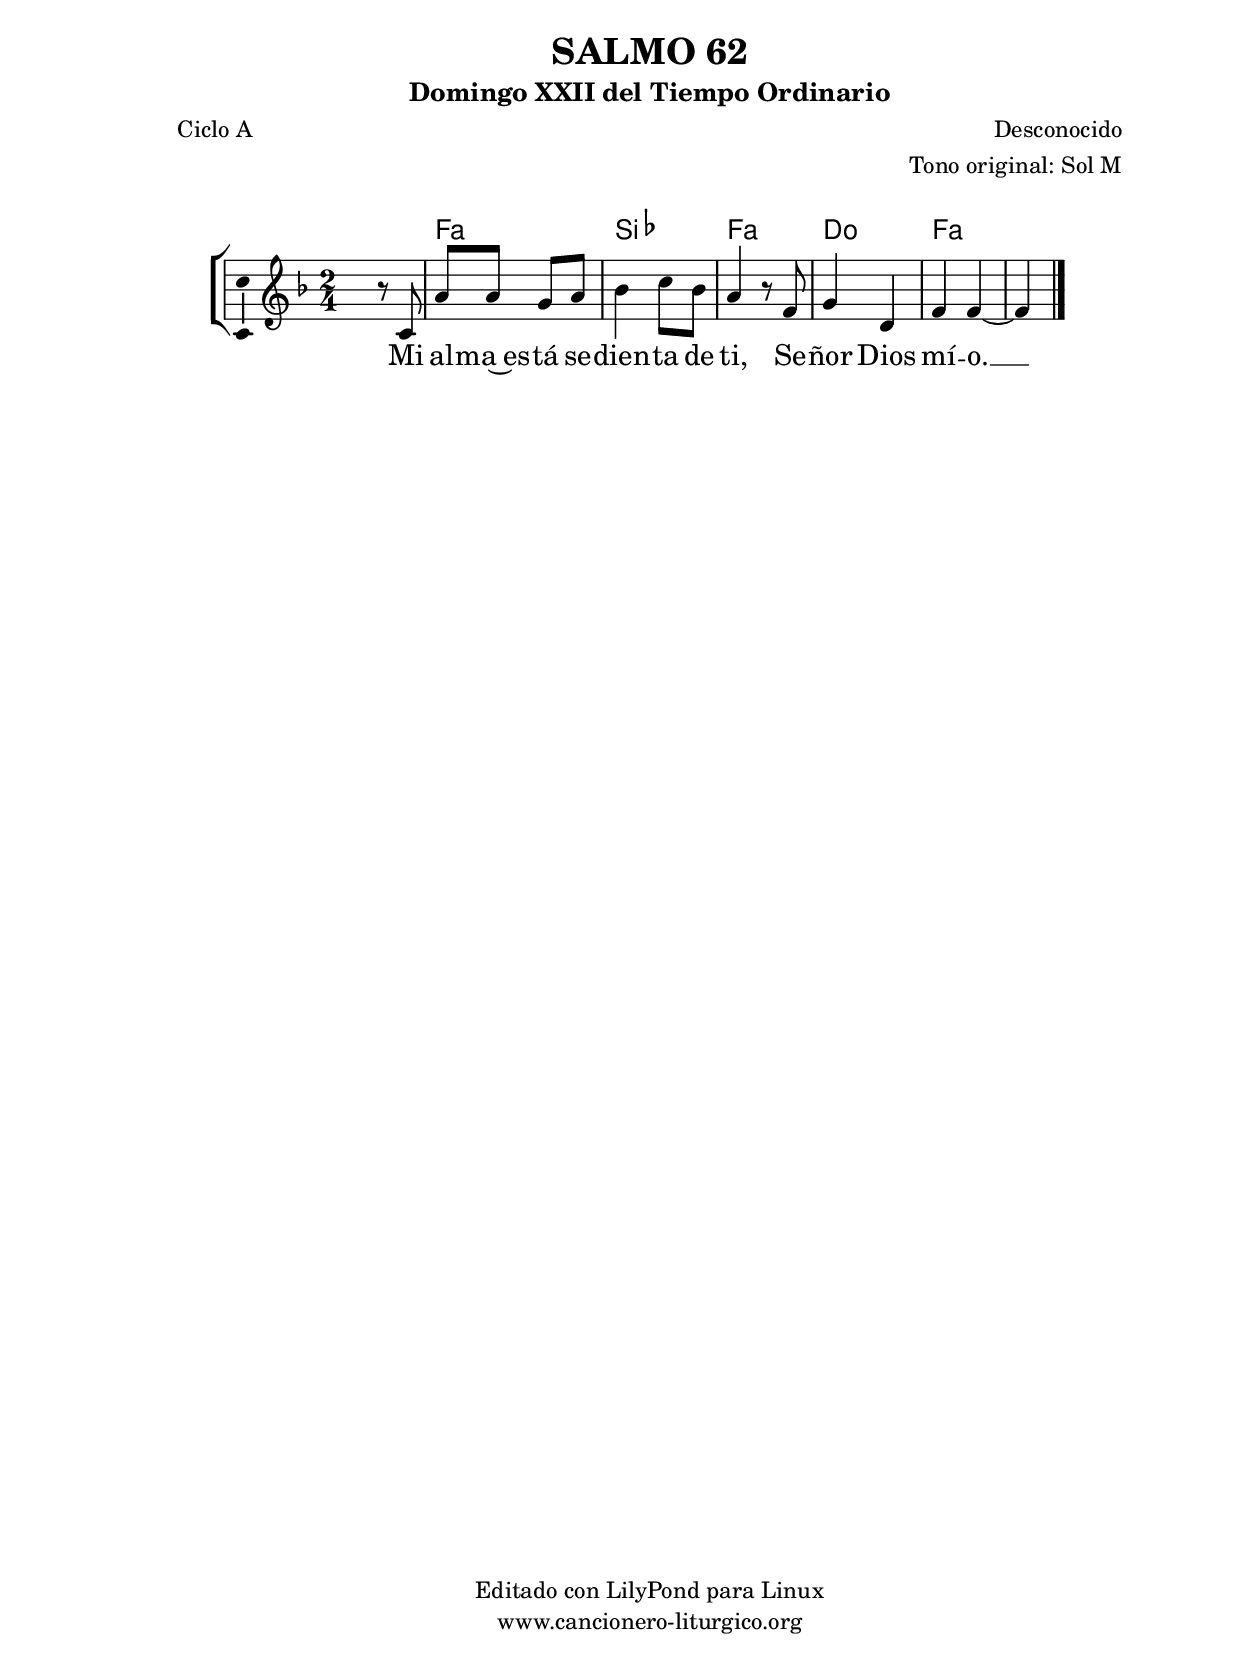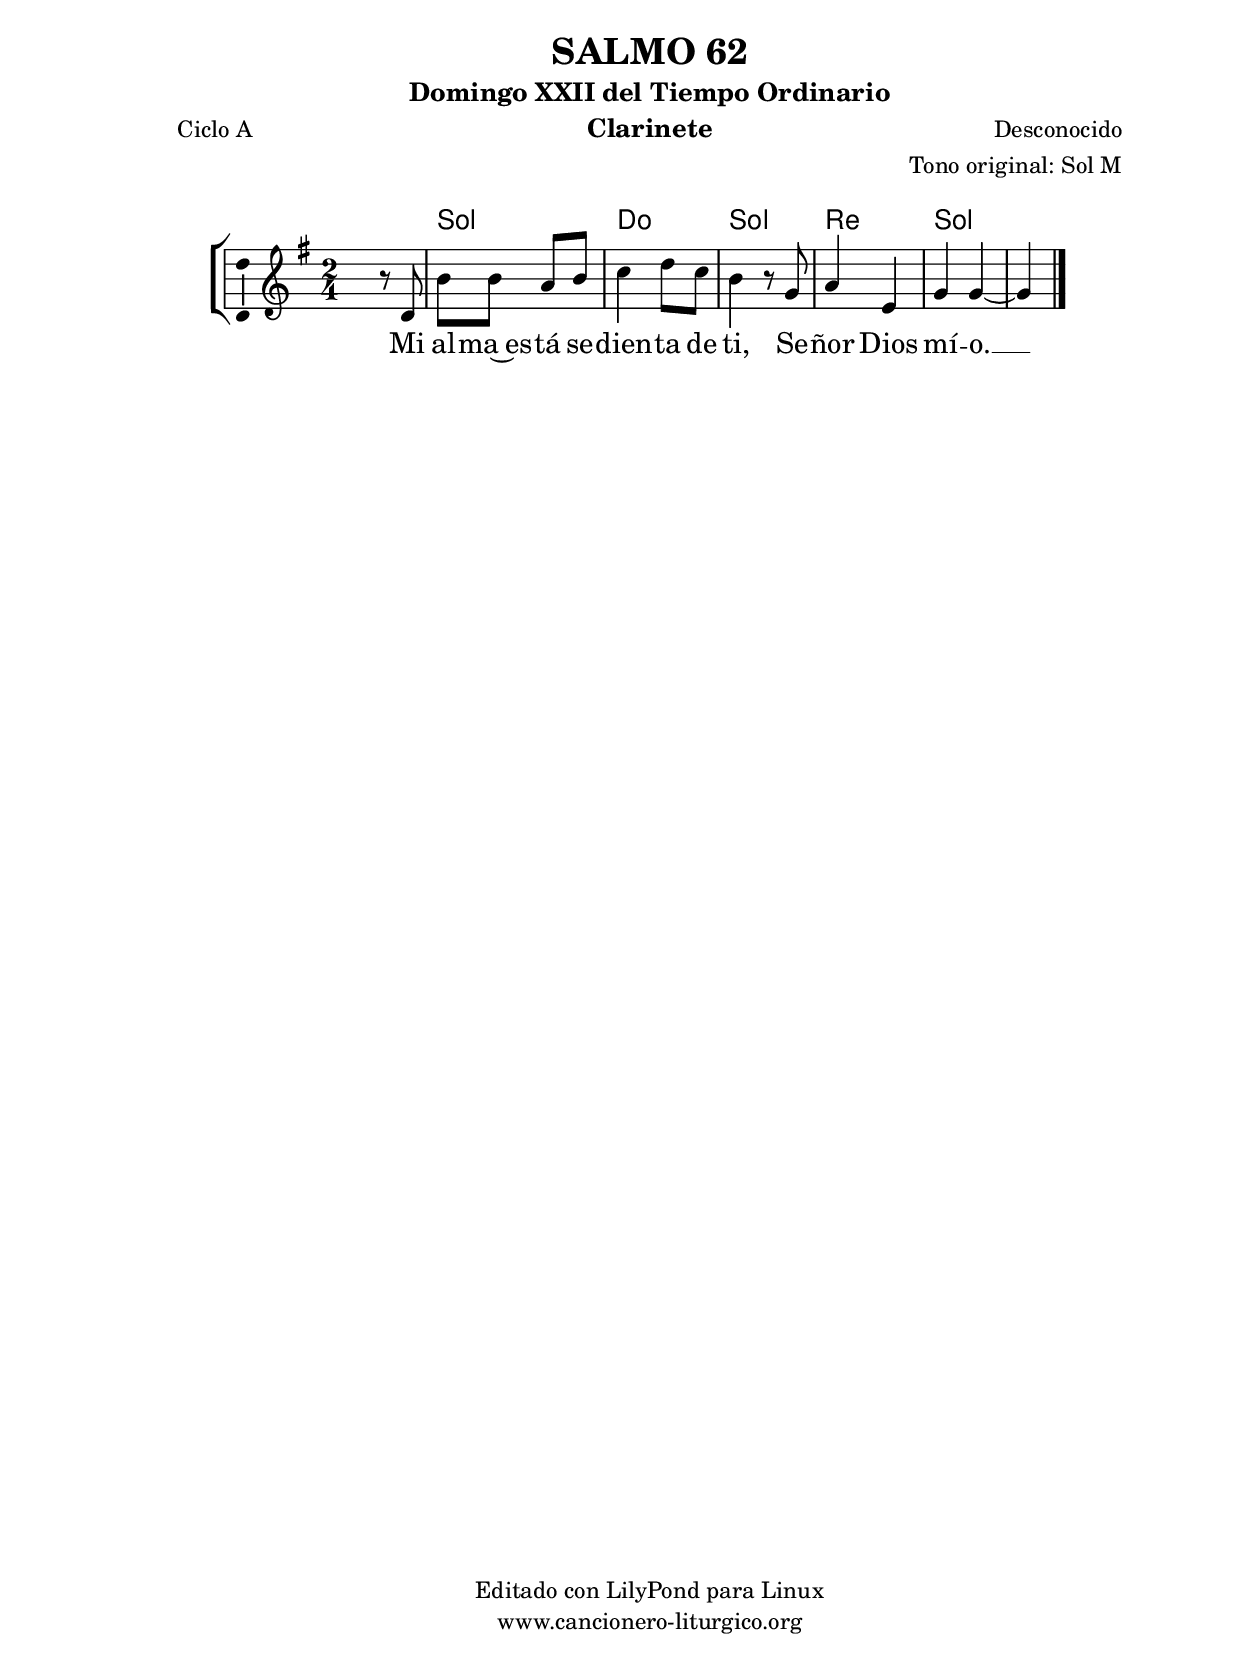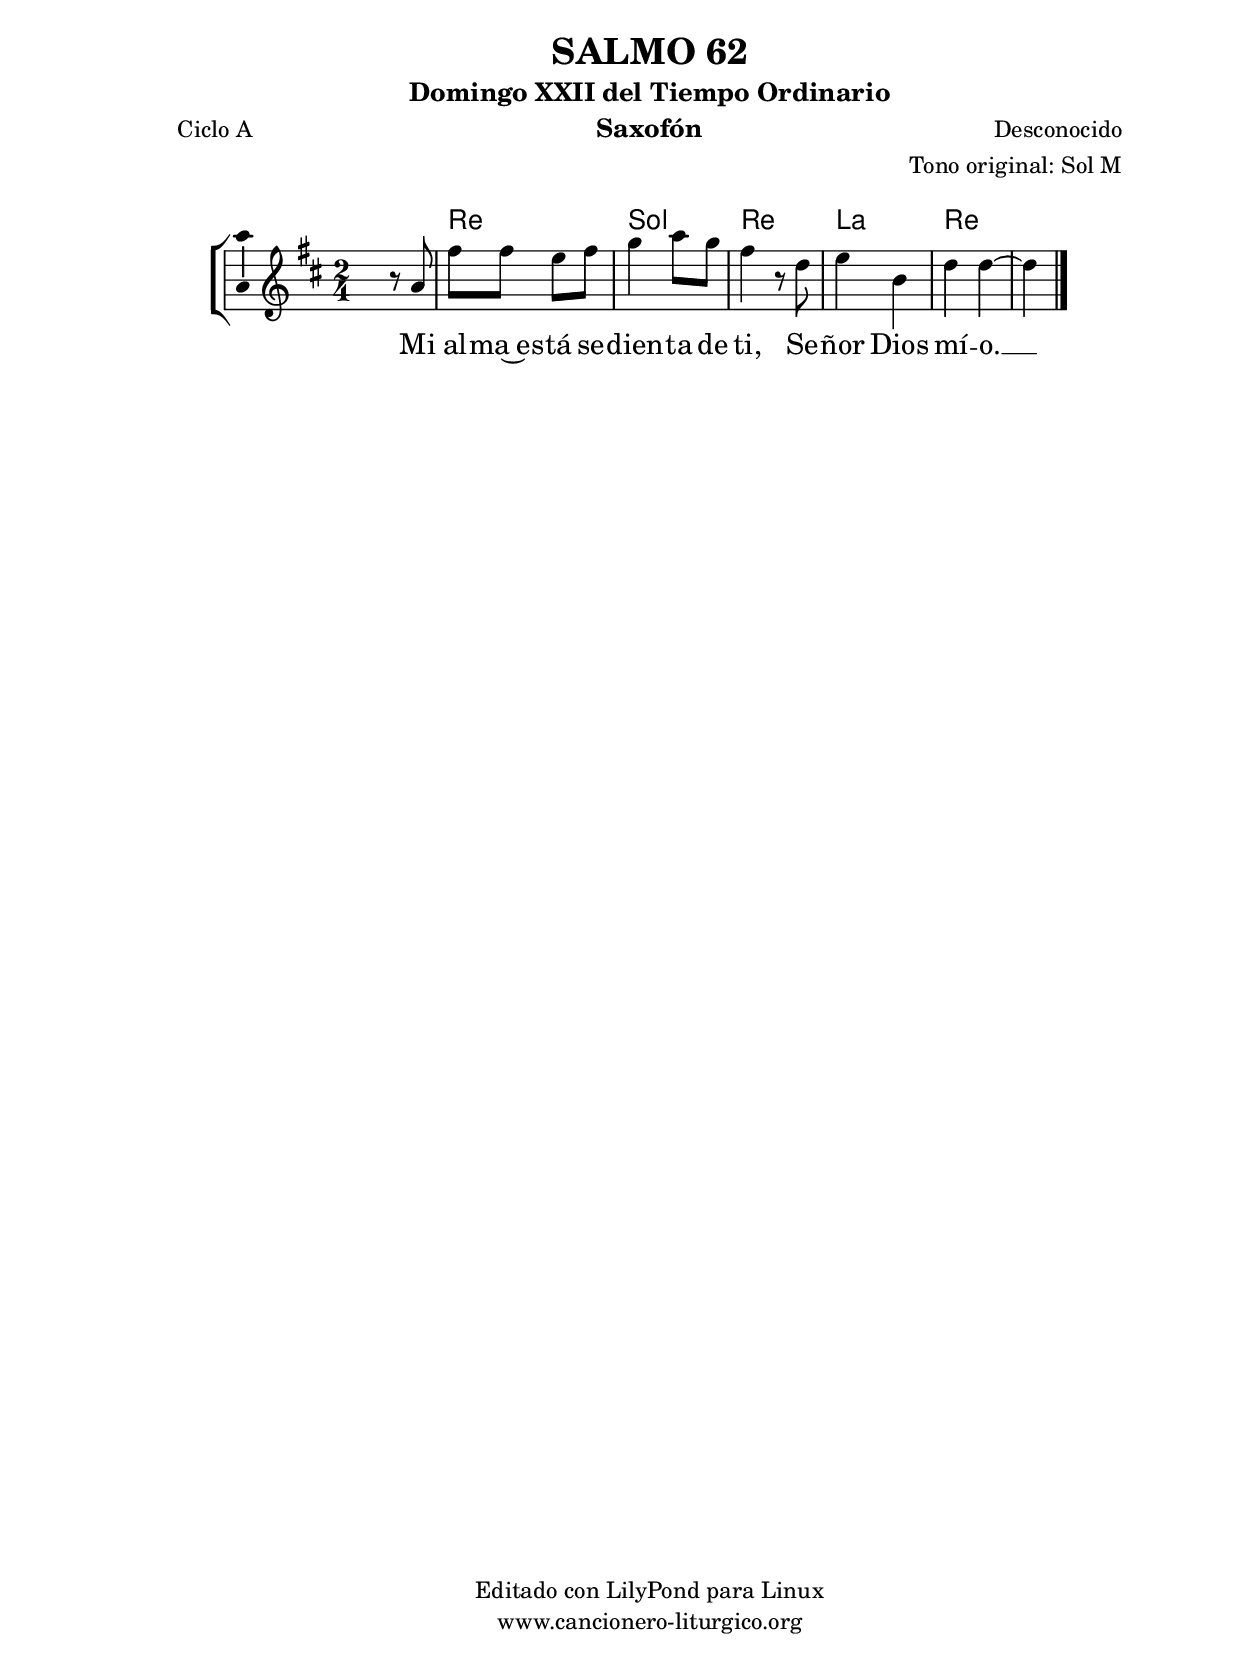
%
%para convertir .midi en .wav:
%timidity filename.midi -Ow -o finename.wav
%
%
%Para convertir de .wav a .mp3:
%lame -h -m j filename.wav
%
%
%para escuchar el midi:
%timidity nombrefichero.midi
%


%versión de lilypond para la que se ha escrito esta partitura:
\version "2.16.0"

	%Tamaño papel
	#(set-default-paper-size "a4")
	%Tamaño partitura
	#(set-global-staff-size 20)
	%No responde al pulsar sobre una nota
	#(ly:set-option 'point-and-click #f)

%parámetros del encabezamiento:
\header {
	title = "SALMO 62"
	subtitle = "Domingo XXII del Tiempo Ordinario"
	composer = "Desconocido"
	poet = "Ciclo A"
	meter = ""
	arranger = "Tono original: Sol M"
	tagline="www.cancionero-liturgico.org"
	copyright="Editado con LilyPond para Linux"
	tiempo = "Ordinario"
	usos = "Salmo"
	letra = "Mi alma está sedienta de ti, Señor, Dios mío."
	}

%parámetros asociados al papel:
\paper  {
	oddHeaderMarkup = \markup {\fill-line { \on-the-fly #not-first-page \fromproperty #'header:title \on-the-fly #not-first-page \fromproperty #'header:composer }}
	evenHeaderMarkup = \markup {\fill-line { \fromproperty #'header:composer \fromproperty #'header:title }}
	#(set-paper-size "a4")
	print-page-number = ##f
	first-page-number = 1
	print-first-page-number = ##f
%	head-separation = 3.0 \cm
	top-margin = 2.0 \cm
	bottom-margin = 0.5\cm
%%%	bottom-margin = -1.0\cm
	left-margin = 3.0 \cm
	line-width = 16.0 \cm 
	indent = 8\mm
	interscoreline = 2.\mm
	between-system-space = 15\mm
%	para que las partituras no llenen la hoja:
	ragged-bottom = ##t
%	idem para la última hoja:
	ragged-last-bottom = ##f
%	para que las partituras llenen el ancho del papel:
	ragged-last = ##f
	after-title-space = 2.5 \cm
%page-count=1
%system-count=8

	%Flexible Vertical Spacing
%	markup-markup-spacing =
%	#'((basic-distance . 15) (minimum-distance . 15) (padding . 3))
	markup-system-spacing =
	#'((basic-distance . 15) (minimum-distance . 15) (padding . 3))
	system-system-spacing =
	#'((basic-distance . 15) (minimum-distance . 15) (padding . 3))
	score-system-spacing =
	#'((basic-distance . 15) (minimum-distance . 15) (padding . 5))
%	top-system-spacing = % header
%	#'((basic-distance . 8) (minimum-distance . 0) (padding . 3))
%	top-markup-spacing =
%	#'((basic-distance . 20) (minimum-distance . 20) (padding . 3))
	last-bottom-spacing = % footer
	#'((basic-distance . 5) (minimum-distance . 5) (padding . 3))
%	score-markup-spacing =
%	#'((basic-distance . 16) (minimum-distance . 13) (padding . 3))

	}


%parámetros que afectan a toda la partitura:
global =  {
	%clave de sol (G):
	\clef G
	%armadura:
	\transpose g f
	\key g \major
	\tempo 4=100
	\set Score.tempoHideNote = ##t
	}


acordes = {
	\italianChords
	\chordmode {
	\transpose g f
{

s2
g2 c g d g g

	}
	}
}

melodia = 
	\transpose g f
{
	\relative c'{
	\time 2/4

s4 r8 d8
b'8 b a b
c4 d8 c
b4 r8 g8
a4 e
g4 g~
g4

	\bar "|."
	}
	}


texto = \lyricmode {
Mi al -- ma~es -- tá se -- dien -- ta de ti,
Se -- ñor Dios mí -- o. __ _
	}


acordesStaff = \context ChordNames = acordesStaff <<
	\set chordChanges = ##t
	\acordes
	>>


vozStaff = \context Voice = vozStaff
\with {\consists "Ambitus_engraver"}
<<
%	\set Staff.instrumentName = ""
%	\set Staff.shortInstrumentName = ""
%	\set Staff.midiInstrument = #"clarinet"
%	\set Staff.midiInstrument = #"cello"
%	\set Staff.midiInstrument = #"flute"
	\set Staff.midiInstrument = #"electric guitar (jazz)"
%	\set Staff.midiInstrument = #"english horn"
%	\set Staff.midiInstrument = #"violin"
%	\set Staff.midiInstrument = #"glockenspiel"
	\set Staff.midiMinimumVolume = #0.7
	\set Staff.midiMaximumVolume = #0.9
	\global
	\melodia
	>>


textoStaff = \context Lyrics = textoStaff <<
	\lyricsto vozStaff \texto
	>>

\book {
	\score {
		\context ChoirStaff {
			\override StaffGroup.SystemStartBracket #'collapse-height = #1
			\override Score.SystemStartBar #'collapse-height = #1
			<<
			\acordesStaff
			\vozStaff
			\textoStaff
			>>
			}
		\layout {
	    		\context {
				\Lyrics
				\override LyricText #'font-size = #2
				}
	   		 \context {
				\Score
				%fontSize = #3
				\override StaffSymbol #'staff-space = #(magstep +3)
				%\override Beam #'thickness = #0.55
				%\override SpacingSpanner #'spacing-increment = #1.0
				%\override Slur #'height-limit = #1.5
				}
			}
		}
	\score {
		\unfoldRepeats
		\context ChoirStaff {
			<<
			\acordesStaff
			\vozStaff
			>>
			}
		\midi {
	  		\context {
	  			\Score
				tempoWholesPerMinute = #(ly:make-moment 70 4)
				}
			}
		}
	}

%Partitura para clarinete
#(define output-suffix "C")
\book {
	\header{
		instrument = "Clarinete"
		}
	\score {
		\context ChoirStaff {
			\override StaffGroup.SystemStartBracket #'collapse-height = #1
			\override Score.SystemStartBar #'collapse-height = #1
\transpose c d
			<<
			\acordesStaff
			\vozStaff
			\textoStaff
			>>
			}
		\layout {
	    		\context {
				\Lyrics
				\override LyricText #'font-size = #2
				}
	   		 \context {
				\Score
				%fontSize = #3
				\override StaffSymbol #'staff-space = #(magstep +3)
				%\override Beam #'thickness = #0.55
				%\override SpacingSpanner #'spacing-increment = #1.0
				%\override Slur #'height-limit = #1.5
				}
			}
		}
	}

%Partitura para saxofón
#(define output-suffix "S")
\book {
	\header{
		instrument = "Saxofón"
		}
	\score {
		\context ChoirStaff {
			\override StaffGroup.SystemStartBracket #'collapse-height = #1
			\override Score.SystemStartBar #'collapse-height = #1
\transpose c a
			<<
			\acordesStaff
			\vozStaff
			\textoStaff
			>>
			}
		\layout {
	    		\context {
				\Lyrics
				\override LyricText #'font-size = #2
				}
	   		 \context {
				\Score
				%fontSize = #3
				\override StaffSymbol #'staff-space = #(magstep +3)
				%\override Beam #'thickness = #0.55
				%\override SpacingSpanner #'spacing-increment = #1.0
				%\override Slur #'height-limit = #1.5
				}
			}
		}
	}

